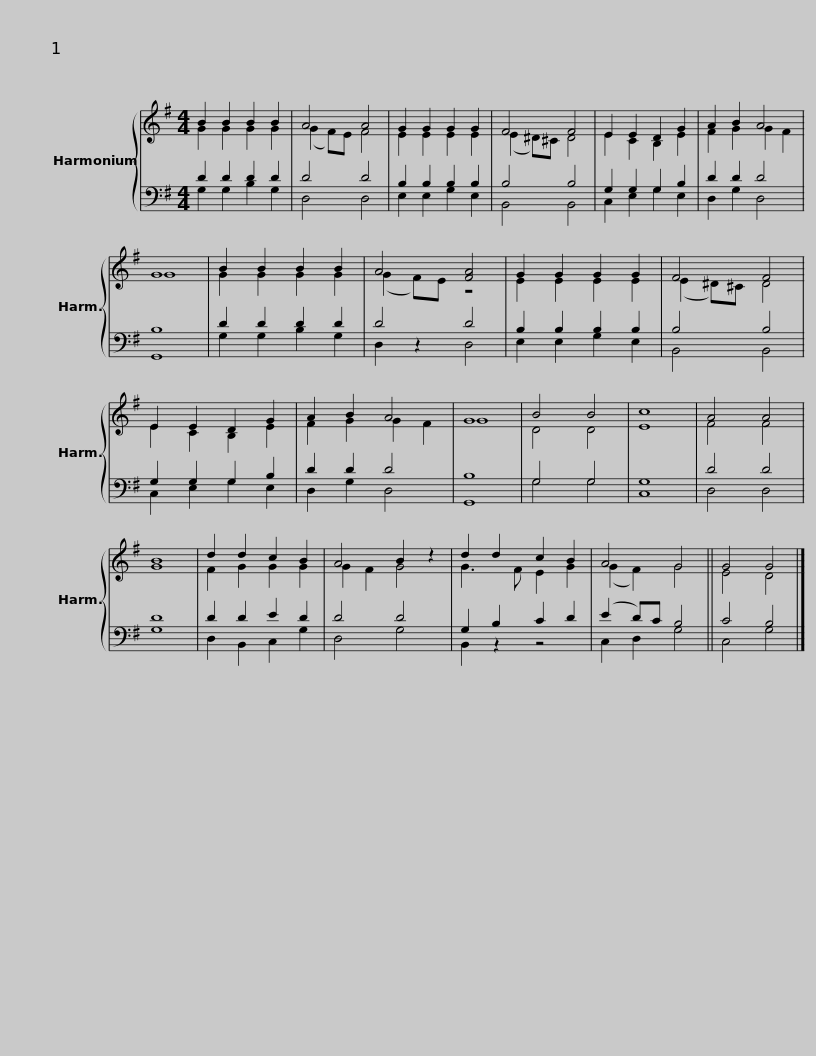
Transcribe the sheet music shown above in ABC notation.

X:1
%%score { ( 1 2 ) | ( 3 4 ) }
L:1/8
M:4/4
I:linebreak $
K:G
V:1 treble
V:2 treble
V:3 bass
V:4 bass
V:1
 B2 B2 B2 B2 | A4 A4 | G2 G2 G2 G2 | F4 F4 |$ E2 E2 D2 G2 | %5
 A2 B2 A4 | G8 | B2 B2 B2 B2 |$ A4 [FA]4 | G2 G2 G2 G2 | %10
 F4 F4 | E2 E2 D2 G2 |$ A2 B2 A4 | G8 | B4 B4 | %15
 c8 | A4 A4 | B8 | d2 d2 c2 B2 |$ A4 B2 z2 | %20
 d2 d2 c2 B2 | A4 G4 || G4 G4 |] %23
V:2
 G2 G2 G2 G2 | (G2 F)E F4 | E2 E2 E2 E2 | (E2 ^D)^C D4 |$ E2 C2 B,2 E2 | %5
 F2 G2 G2 F2 | G8 | G2 G2 G2 G2 |$ (G2 F)E z4 | E2 E2 E2 E2 | %10
 (E2 ^D)^C D4 | E2 C2 B,2 E2 |$ F2 G2 G2 F2 | G8 | D4 D4 | %15
 E8 | F4 F4 | G8 | F2 G2 G2 G2 |$ G2 F2 G4 | %20
 G3 F E2 G2 | (G2 F2) G4 || E4 D4 |] %23
V:3
 D2 D2 D2 D2 | D4 D4 | B,2 B,2 B,2 B,2 | B,4 B,4 |$ G,2 G,2 G,2 B,2 | %5
 D2 D2 D4 | B,8 | D2 D2 D2 D2 |$ D4 D4 | B,2 B,2 B,2 B,2 | %10
 B,4 B,4 | G,2 G,2 G,2 B,2 |$ D2 D2 D4 | B,8 | G,4 G,4 | %15
 G,8 | D4 D4 | D8 | D2 D2 E2 D2 |$ D4 D4 | %20
 G,2 B,2 C2 D2 | (E2 D)C B,4 || C4 B,4 |] %23
V:4
 G,2 G,2 B,2 G,2 | D,4 D,4 | E,2 E,2 G,2 E,2 | B,,4 B,,4 |$ C,2 E,2 G,2 E,2 | %5
 D,2 G,2 D,4 | G,,8 | G,2 G,2 B,2 G,2 |$ D,2 z2 D,4 | E,2 E,2 G,2 E,2 | %10
 B,,4 B,,4 | C,2 E,2 G,2 E,2 |$ D,2 G,2 D,4 | G,,8 | G,4 G,4 | %15
 C,8 | D,4 D,4 | G,8 | D,2 B,,2 C,2 G,2 |$ D,4 G,4 | %20
 B,,2 z2 z4 | C,2 D,2 G,4 || C,4 G,4 |] %23
